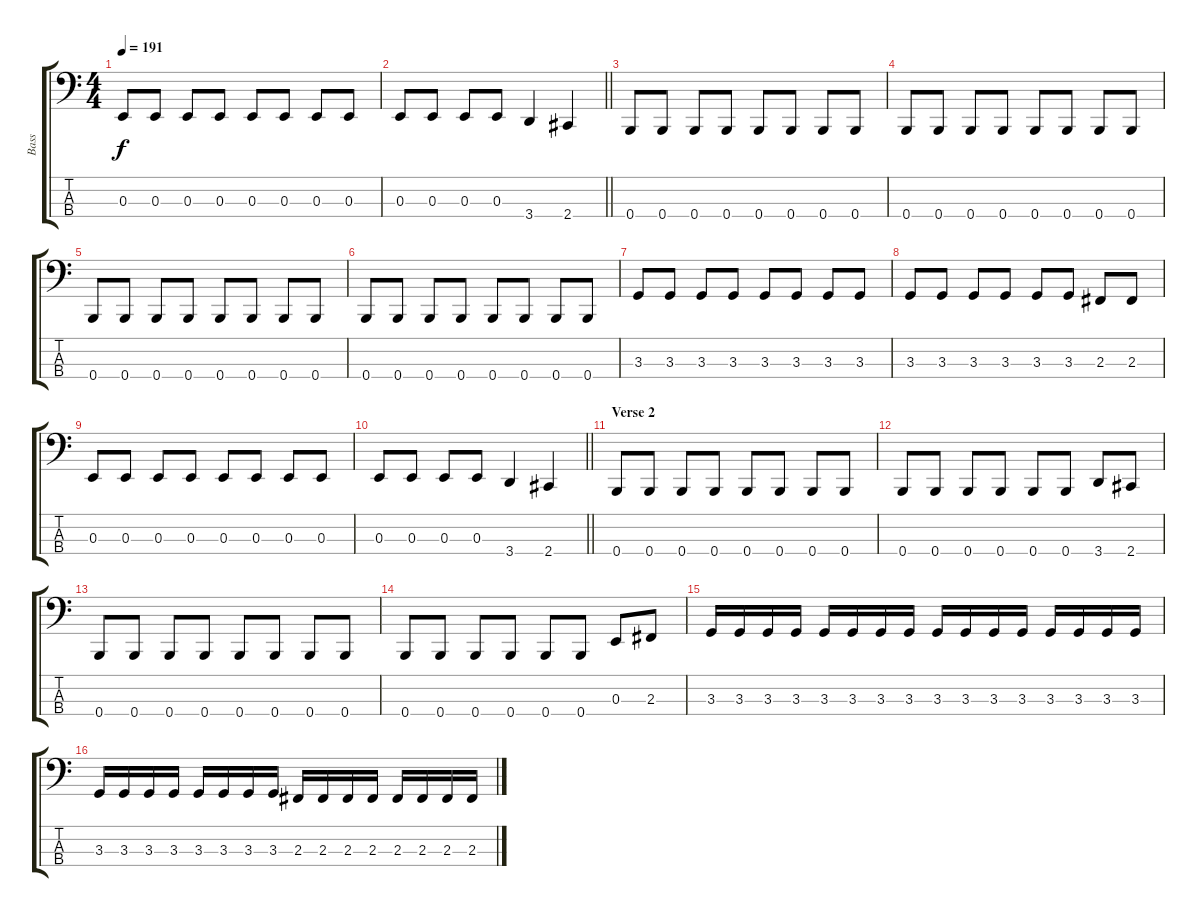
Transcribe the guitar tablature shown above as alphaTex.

\track ("Bass" "Bass") {instrument electricbassfinger}
\staff {score tabs}
\tuning (D2 A1 E1 B0) {hide}
\ts (4 4)
\tempo 191
\clef f4
\ks c
0.3.8{dy f} 0.3.8 0.3.8 0.3.8 0.3.8 0.3.8 0.3.8 0.3.8 |
\barLineRight lightlight
0.3.8 0.3.8 0.3.8 0.3.8 3.4.4 2.4.4 |
\section ("" "")
0.4.8 0.4.8 0.4.8 0.4.8 0.4.8 0.4.8 0.4.8 0.4.8 |
0.4.8 0.4.8 0.4.8 0.4.8 0.4.8 0.4.8 0.4.8 0.4.8 |
0.4.8 0.4.8 0.4.8 0.4.8 0.4.8 0.4.8 0.4.8 0.4.8 |
0.4.8 0.4.8 0.4.8 0.4.8 0.4.8 0.4.8 0.4.8 0.4.8 |
3.3.8 3.3.8 3.3.8 3.3.8 3.3.8 3.3.8 3.3.8 3.3.8 |
3.3.8 3.3.8 3.3.8 3.3.8 3.3.8 3.3.8 2.3.8 2.3.8 |
0.3.8 0.3.8 0.3.8 0.3.8 0.3.8 0.3.8 0.3.8 0.3.8 |
\barLineRight lightlight
0.3.8 0.3.8 0.3.8 0.3.8 3.4.4 2.4.4 |
\section ("" "Verse 2")
0.4.8 0.4.8 0.4.8 0.4.8 0.4.8 0.4.8 0.4.8 0.4.8 |
0.4.8 0.4.8 0.4.8 0.4.8 0.4.8 0.4.8 3.4.8 2.4.8 |
0.4.8 0.4.8 0.4.8 0.4.8 0.4.8 0.4.8 0.4.8 0.4.8 |
0.4.8 0.4.8 0.4.8 0.4.8 0.4.8 0.4.8 0.3.8 2.3.8 |
3.3.16 3.3.16 3.3.16 3.3.16 3.3.16 3.3.16 3.3.16 3.3.16 3.3.16 3.3.16 3.3.16 3.3.16 3.3.16 3.3.16 3.3.16 3.3.16 |
3.3.16 3.3.16 3.3.16 3.3.16 3.3.16 3.3.16 3.3.16 3.3.16 2.3.16 2.3.16 2.3.16 2.3.16 2.3.16 2.3.16 2.3.16 2.3.16
